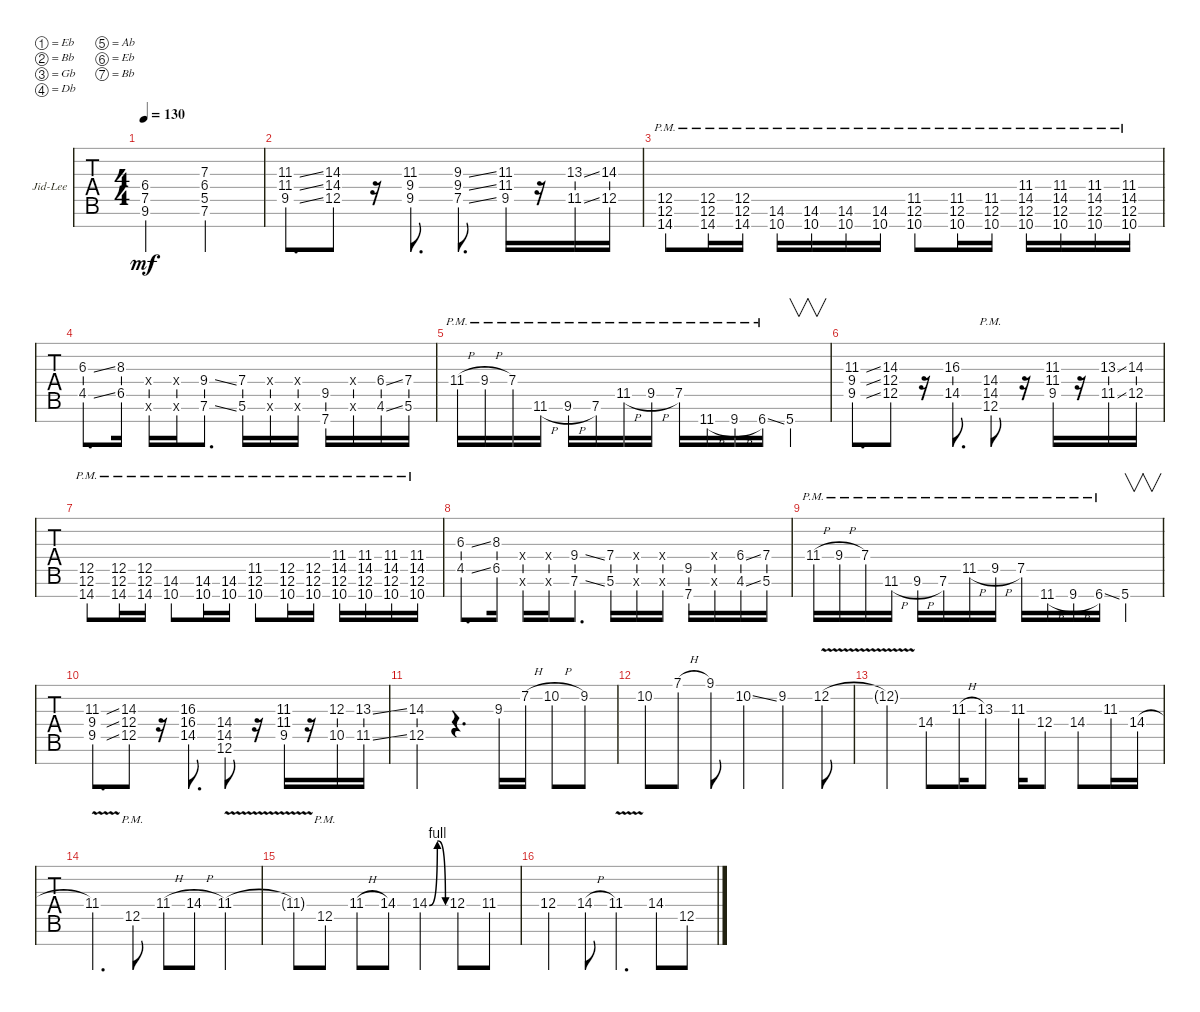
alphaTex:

\defaultSystemsLayout 4
\bracketExtendMode groupsimilarinstruments
\firstSystemTrackNameOrientation horizontal
\otherSystemsTrackNameOrientation horizontal
\track ("Jid-Lee" "Jid-Lee") {instrument distortionguitar}
\staff {tabs}
\tuning (Eb4 Bb3 Gb3 Db3 Ab2 Eb2 Bb1)
\ts (4 4)
\tempo 130
\clef g2
\ks c
(9.6 7.5 6.4).2{dy mf} (7.6 5.5 6.4 7.3).2 |
(11.3{ss} 11.4{ss} 9.5{ss}).8{d} (14.3 14.4 12.5).8 r.16 (11.3 9.4 9.5).8{d} (9.3{ss} 9.4{ss} 7.5{ss}).8{d} (11.3 11.4 9.5).16 r.16 (13.3{ss} 11.5{ss}).16 (14.3 12.5).16 |
(14.7{pm} 12.6{pm} 12.5{pm}).8 (14.7{pm} 12.6{pm} 12.5{pm}).16 (14.7{pm} 12.6{pm} 12.5{pm}).16 (10.7{pm} 14.6{pm}).16 (10.7{pm} 14.6{pm}).16 (10.7{pm} 14.6{pm}).16 (10.7{pm} 14.6{pm}).16 (10.7{pm} 12.6{pm} 11.5).8 (10.7{pm} 12.6{pm} 11.5).16 (10.7{pm} 12.6{pm} 11.5{pm}).16 (10.7{pm} 12.6{pm} 14.5{pm} 11.4{pm}).16 (10.7{pm} 12.6{pm} 14.5{pm} 11.4{pm}).16 (10.7{pm} 12.6{pm} 14.5{pm} 11.4{pm}).16 (10.7{pm} 12.6{pm} 14.5{pm} 11.4{pm}).16 |
(4.5{ss} 6.3{ss}).8{d} (6.5 8.3).16 (0.6{x} 0.4{x}).16 (0.6{x} 0.4{x}).16 (7.6{ss} 9.4{ss}).8{d} (5.6 7.4).16 (0.6{x} 0.4{x}).16 (0.6{x} 0.4{x}).16 (7.7 9.5).16 (0.6{x} 0.4{x}).16 (6.4{ss} 4.6{ss}).16 (7.4 5.6).16 |
11.4{h pm}.16 9.4{h pm}.16 7.4{pm}.16 11.6{h pm}.16 9.6{h pm}.16 7.6{pm}.16 11.5{h pm}.16 9.5{h pm}.16 7.5{pm}.16 11.7{h pm}.16 9.7{h pm}.16 6.7{ss pm}.16 5.7.4{v} |
(11.3{ss} 9.5{ss} 9.4{ss}).8{d} (14.3 12.5 12.4).8 r.16 (14.5 16.3).8{d} (12.6{pm} 14.4{pm} 14.5).8 r.16 (11.3 11.4 9.5).16 r.16 (13.3{ss} 11.5{ss}).16 (14.3 12.5).16 |
(14.7{pm} 12.6{pm} 12.5{pm}).8 (14.7{pm} 12.6{pm} 12.5{pm}).16 (14.7{pm} 12.6{pm} 12.5{pm}).16 (10.7{pm} 14.6{pm}).8 (10.7{pm} 14.6{pm}).16 (10.7{pm} 14.6{pm}).16 (10.7{pm} 12.6{pm} 11.5).8 (10.7{pm} 12.6{pm} 12.5{pm}).16 (10.7{pm} 12.6{pm} 12.5{pm}).16 (10.7{pm} 12.6{pm} 14.5{pm} 11.4{pm}).16 (10.7{pm} 12.6{pm} 14.5{pm} 11.4{pm}).16 (10.7{pm} 12.6{pm} 14.5{pm} 11.4{pm}).16 (10.7{pm} 12.6{pm} 14.5{pm} 11.4{pm}).16 |
(4.5{ss} 6.3{ss}).8{d} (6.5 8.3).16 (0.6{x} 0.4{x}).16 (0.6{x} 0.4{x}).16 (7.6{ss} 9.4{ss}).8{d} (5.6 7.4).16 (0.6{x} 0.4{x}).16 (0.6{x} 0.4{x}).16 (7.7 9.5).16 (0.6{x} 0.4{x}).16 (6.4{ss} 4.6{ss}).16 (7.4 5.6).16 |
11.4{h pm}.16 9.4{h pm}.16 7.4{pm}.16 11.6{h pm}.16 9.6{h pm}.16 7.6{pm}.16 11.5{h pm}.16 9.5{h pm}.16 7.5{pm}.16 11.7{h pm}.16 9.7{h pm}.16 6.7{ss pm}.16 5.7.4{v} |
(11.3{ss} 9.4{ss} 9.5{ss}).8{d} (14.3 12.4 12.5).8 r.16 (16.3 16.4 14.5).8{d} (14.4 12.6 14.5).8 r.16 (11.3 11.4 9.5).16 r.16 (12.3 10.5).16 (13.3{ss} 11.5{ss}).16 |
(14.3 12.5).4 r.4{d} 9.3.16 7.2{h}.16 10.2{h}.8 9.2.8 |
10.2.8 7.1{h}.8 9.1.8 10.2{ss}.4 9.2.4 12.2{v}.8 |
12.2{v t}.4 14.4.8 11.3{h}.16 13.3.8 11.3.16 12.4.8 14.4.8 11.3.16 14.4{h}.16 |
11.4{v}.4{d} 12.5{pm}.8 11.4{h}.8 14.4{h}.8 11.4{v}.4 |
11.4{v t}.8 12.5{pm}.8 11.4{h}.8 14.4.8 14.4{be (bendrelease 0 0 24.599999999999998 4 40.199999999999996 4 48 0)}.4 12.4.8 11.4.8 |
12.4.4 14.4{h}.8 11.4{v}.4{d} 14.4.8 12.5.8
